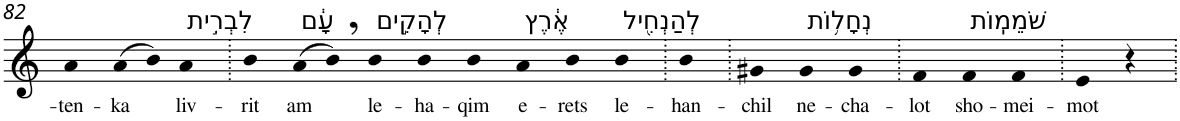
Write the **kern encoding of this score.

**kern	**text
*part1	*part1
*staff1	*staff1
*I"Piano	*
*I'Pno	*
!!LO:PB:g=z
*clefG2	*
*k[]	*
=82	=82
!	!LO:LY:b
4a	-ten-
!	!LO:LY:b
(8a	-ka
8b)	.
!LO:TX:a:t=לִבְרִ֣ית	!
!	!LO:LY:b
4a	liv-
=83.	=83.
!	!LO:LY:b
4b	-rit
!LO:TX:a:t=עָ֔ם	!
!	!LO:LY:b
(8a	am
8b,)	.
!LO:TX:a:t=לְהָקִ֣ים	!
!	!LO:LY:b
4b	le-
!	!LO:LY:b
4b	-ha-
!	!LO:LY:b
4b	-qim
!LO:TX:a:t=אֶ֔רֶץ	!
!	!LO:LY:b
4a	e-
!	!LO:LY:b
4b	-rets
!LO:TX:a:t=לְהַנְחִ֖יל	!
!	!LO:LY:b
4b	le-
=84.	=84.
!	!LO:LY:b
4b	-han-
=85.	=85.
!	!LO:LY:b
4g#X	-chil
!LO:TX:a:t=נְחָל֥וֹת	!
!	!LO:LY:b
4g#	ne-
!	!LO:LY:b
4g#	-cha-
=86.	=86.
!	!LO:LY:b
4f	-lot
!LO:TX:a:t=שֹׁמֵמֽוֹת	!
!	!LO:LY:b
4f	sho-
!	!LO:LY:b
4f	-mei-
=87.	=87.
!	!LO:LY:b
4e	-mot
4r	.
=.	=.
*-	*-
